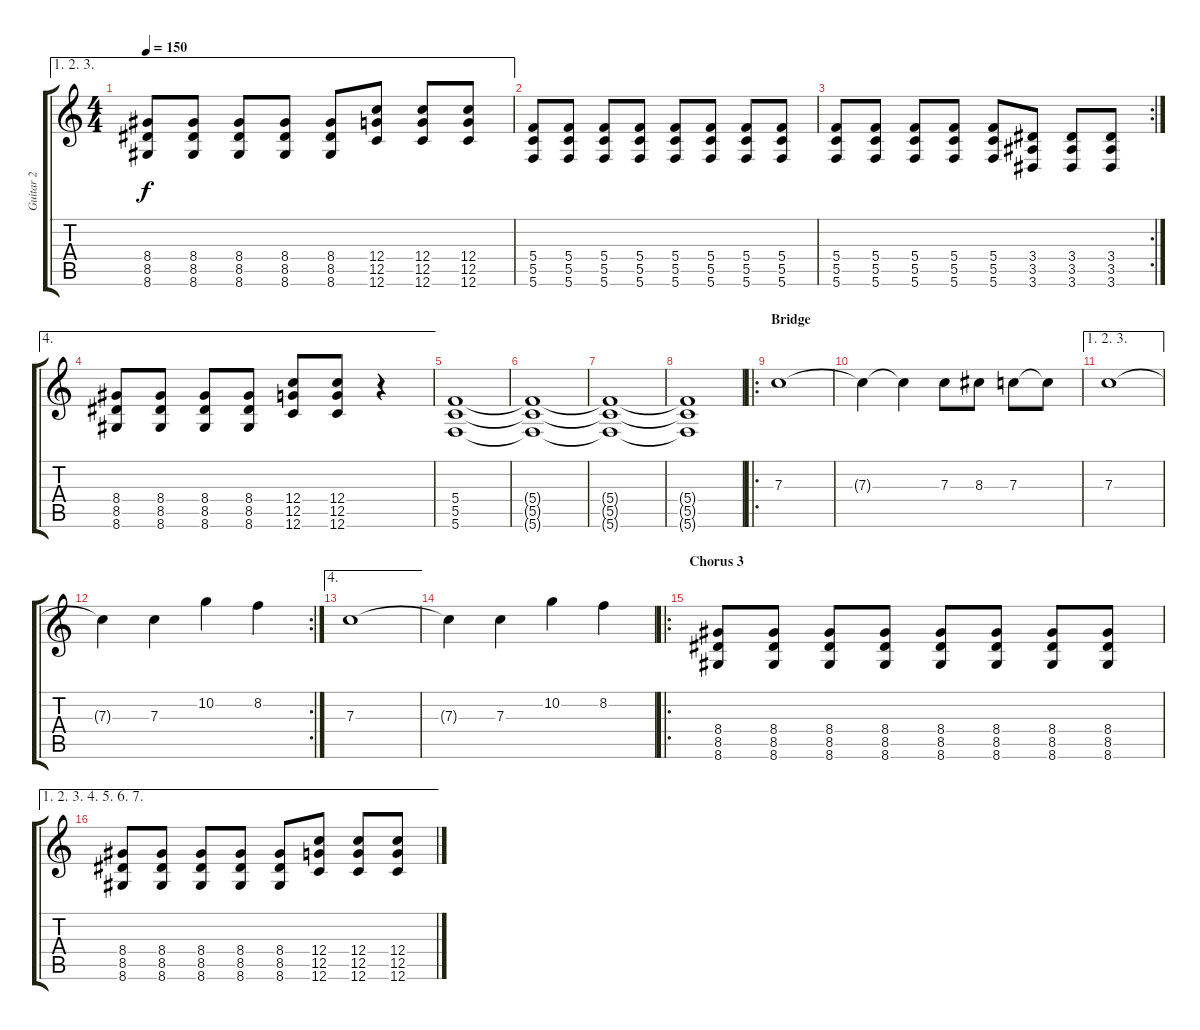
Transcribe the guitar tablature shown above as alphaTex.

\track ("Guitar 2" "Guitar 2") {instrument distortionguitar}
\staff {score tabs}
\tuning (D4 A3 F3 C3 G2 C2) {hide}
\ae (1 2 3)
\ts (4 4)
\tempo 150
\clef g2
\ks c
(8.4 8.5 8.6).8{dy f} (8.4 8.5 8.6).8 (8.4 8.5 8.6).8 (8.4 8.5 8.6).8 (8.4 8.5 8.6).8 (12.4 12.5 12.6).8 (12.4 12.5 12.6).8 (12.4 12.5 12.6).8 |
(5.4 5.5 5.6).8 (5.4 5.5 5.6).8 (5.4 5.5 5.6).8 (5.4 5.5 5.6).8 (5.4 5.5 5.6).8 (5.4 5.5 5.6).8 (5.4 5.5 5.6).8 (5.4 5.5 5.6).8 |
\rc 2
(5.4 5.5 5.6).8 (5.4 5.5 5.6).8 (5.4 5.5 5.6).8 (5.4 5.5 5.6).8 (5.4 5.5 5.6).8 (3.4 3.5 3.6).8 (3.4 3.5 3.6).8 (3.4 3.5 3.6).8 |
\ae 4
(8.4 8.5 8.6).8 (8.4 8.5 8.6).8 (8.4 8.5 8.6).8 (8.4 8.5 8.6).8 (12.4 12.5 12.6).8 (12.4 12.5 12.6).8 r.4 |
(5.4 5.5 5.6).1 |
(5.4{t} 5.5{t} 5.6{t}).1 |
(5.4{t} 5.5{t} 5.6{t}).1 |
(5.4{t} 5.5{t} 5.6{t}).1 |
\ro
\section ("" "Bridge")
7.3.1{instrument electricguitarclean} |
7.3{t}.4 7.3{t}.4 7.3.8 8.3.8 7.3.8 7.3{t}.8 |
\ae (1 2 3)
7.3.1 |
\rc 2
7.3{t}.4 7.3.4 10.2.4 8.2.4 |
\ae 4
7.3.1 |
7.3{t}.4 7.3.4 10.2.4 8.2.4 |
\ro
\section ("" "Chorus 3")
(8.4 8.5 8.6).8{instrument distortionguitar} (8.4 8.5 8.6).8 (8.4 8.5 8.6).8 (8.4 8.5 8.6).8 (8.4 8.5 8.6).8 (8.4 8.5 8.6).8 (8.4 8.5 8.6).8 (8.4 8.5 8.6).8 |
\ae (1 2 3 4 5 6 7)
(8.4 8.5 8.6).8 (8.4 8.5 8.6).8 (8.4 8.5 8.6).8 (8.4 8.5 8.6).8 (8.4 8.5 8.6).8 (12.4 12.5 12.6).8 (12.4 12.5 12.6).8 (12.4 12.5 12.6).8
